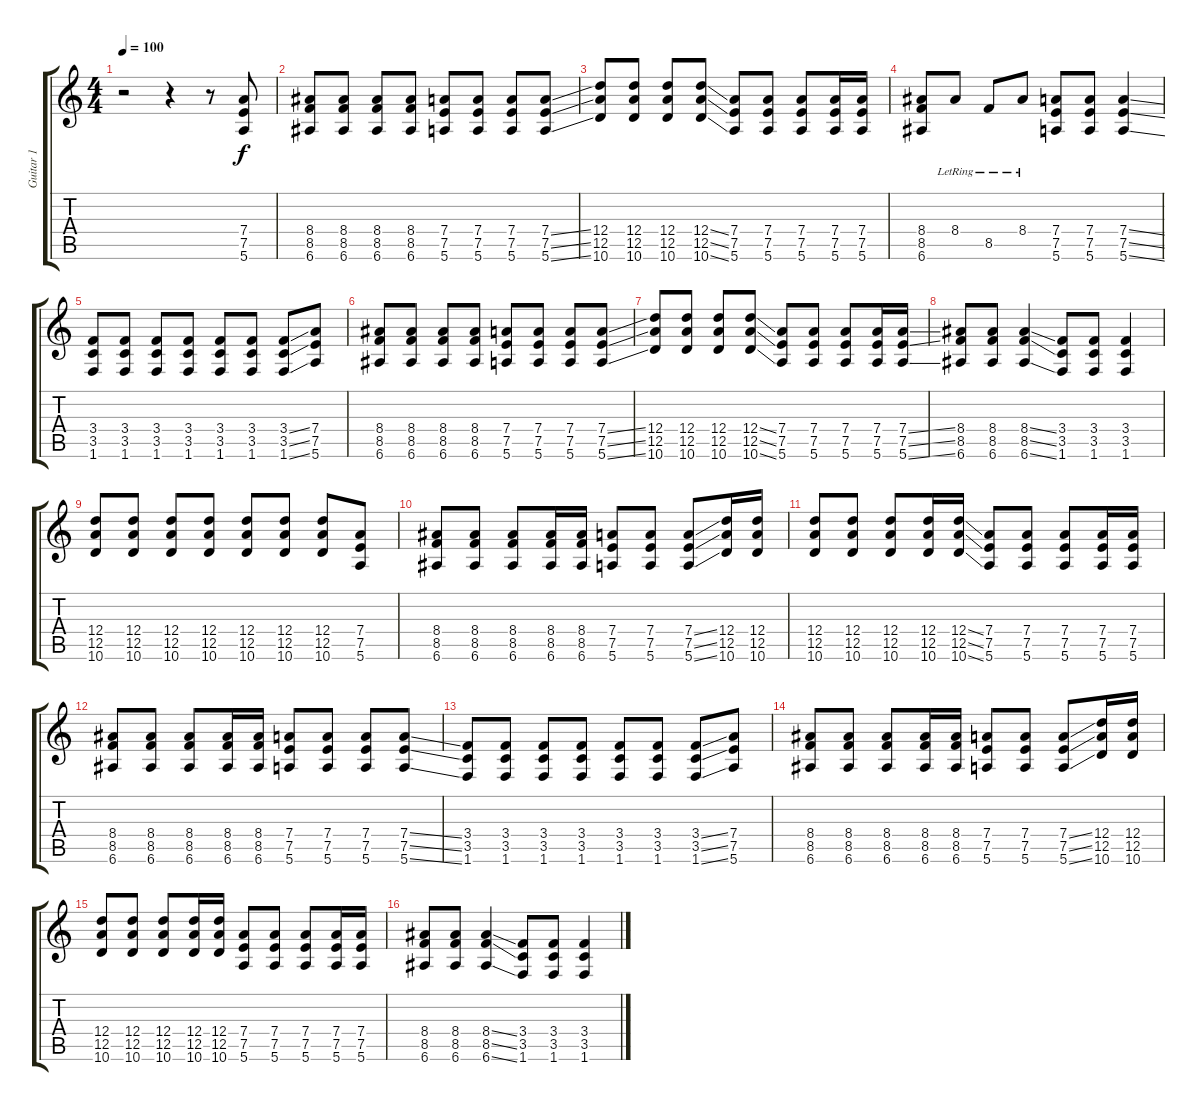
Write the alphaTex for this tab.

\track ("Guitar 1" "Guitar 1") {instrument overdrivenguitar}
\staff {score tabs}
\tuning (E4 B3 G3 D3 A2 E2) {hide}
\ts (4 4)
\tempo 100
\clef g2
\ks c
r.2{dy f instrument overdrivenguitar} r.4 r.8 (7.4 7.5 5.6).8 |
(8.4 8.5 6.6).8 (8.4 8.5 6.6).8 (8.4 8.5 6.6).8 (8.4 8.5 6.6).8 (7.4 7.5 5.6).8 (7.4 7.5 5.6).8 (7.4 7.5 5.6).8 (7.4{ss} 7.5{ss} 5.6{ss}).8 |
(12.4 12.5 10.6).8 (12.4 12.5 10.6).8 (12.4 12.5 10.6).8 (12.4{ss} 12.5{ss} 10.6{ss}).8 (7.4 7.5 5.6).8 (7.4 7.5 5.6).8 (7.4 7.5 5.6).8 (7.4 7.5 5.6).16 (7.4 7.5 5.6).16 |
(8.4 8.5 6.6).8 8.4{lr}.8 8.5{lr}.8 8.4{lr}.8 (7.4 7.5 5.6).8 (7.4 7.5 5.6).8 (7.4{ss} 7.5{ss} 5.6{ss}).4 |
(3.4 3.5 1.6).8 (3.4 3.5 1.6).8 (3.4 3.5 1.6).8 (3.4 3.5 1.6).8 (3.4 3.5 1.6).8 (3.4 3.5 1.6).8 (3.4{ss} 3.5{ss} 1.6{ss}).8 (7.4 7.5 5.6).8 |
(8.4 8.5 6.6).8 (8.4 8.5 6.6).8 (8.4 8.5 6.6).8 (8.4 8.5 6.6).8 (7.4 7.5 5.6).8 (7.4 7.5 5.6).8 (7.4 7.5 5.6).8 (7.4{ss} 7.5{ss} 5.6{ss}).8 |
(12.4 12.5 10.6).8 (12.4 12.5 10.6).8 (12.4 12.5 10.6).8 (12.4{ss} 12.5{ss} 10.6{ss}).8 (7.4 7.5 5.6).8 (7.4 7.5 5.6).8 (7.4 7.5 5.6).8 (7.4 7.5 5.6).16 (7.4{ss} 7.5{ss} 5.6{ss}).16 |
(8.4 8.5 6.6).8 (8.4 8.5 6.6).8 (8.4{ss} 8.5{ss} 6.6{ss}).4 (3.4 3.5 1.6).8 (3.4 3.5 1.6).8 (3.4 3.5 1.6).4 |
(12.4 12.5 10.6).8 (12.4 12.5 10.6).8 (12.4 12.5 10.6).8 (12.4 12.5 10.6).8 (12.4 12.5 10.6).8 (12.4 12.5 10.6).8 (12.4 12.5 10.6).8 (7.4 7.5 5.6).8 |
(8.4 8.5 6.6).8 (8.4 8.5 6.6).8 (8.4 8.5 6.6).8 (8.4 8.5 6.6).16 (8.4 8.5 6.6).16 (7.4 7.5 5.6).8 (7.4 7.5 5.6).8 (7.4{ss} 7.5{ss} 5.6{ss}).8 (12.4 12.5 10.6).16 (12.4 12.5 10.6).16 |
(12.4 12.5 10.6).8 (12.4 12.5 10.6).8 (12.4 12.5 10.6).8 (12.4 12.5 10.6).16 (12.4{ss} 12.5{ss} 10.6{ss}).16 (7.4 7.5 5.6).8 (7.4 7.5 5.6).8 (7.4 7.5 5.6).8 (7.4 7.5 5.6).16 (7.4 7.5 5.6).16 |
(8.4 8.5 6.6).8 (8.4 8.5 6.6).8 (8.4 8.5 6.6).8 (8.4 8.5 6.6).16 (8.4 8.5 6.6).16 (7.4 7.5 5.6).8 (7.4 7.5 5.6).8 (7.4 7.5 5.6).8 (7.4{ss} 7.5{ss} 5.6{ss}).8 |
(3.4 3.5 1.6).8 (3.4 3.5 1.6).8 (3.4 3.5 1.6).8 (3.4 3.5 1.6).8 (3.4 3.5 1.6).8 (3.4 3.5 1.6).8 (3.4{ss} 3.5{ss} 1.6{ss}).8 (7.4 7.5 5.6).8 |
(8.4 8.5 6.6).8 (8.4 8.5 6.6).8 (8.4 8.5 6.6).8 (8.4 8.5 6.6).16 (8.4 8.5 6.6).16 (7.4 7.5 5.6).8 (7.4 7.5 5.6).8 (7.4{ss} 7.5{ss} 5.6{ss}).8 (12.4 12.5 10.6).16 (12.4 12.5 10.6).16 |
(12.4 12.5 10.6).8 (12.4 12.5 10.6).8 (12.4 12.5 10.6).8 (12.4 12.5 10.6).16 (12.4 12.5 10.6).16 (7.4 7.5 5.6).8 (7.4 7.5 5.6).8 (7.4 7.5 5.6).8 (7.4 7.5 5.6).16 (7.4 7.5 5.6).16 |
(8.4 8.5 6.6).8 (8.4 8.5 6.6).8 (8.4{ss} 8.5{ss} 6.6{ss}).4 (3.4 3.5 1.6).8 (3.4 3.5 1.6).8 (3.4{ss} 3.5{ss} 1.6{ss}).4
